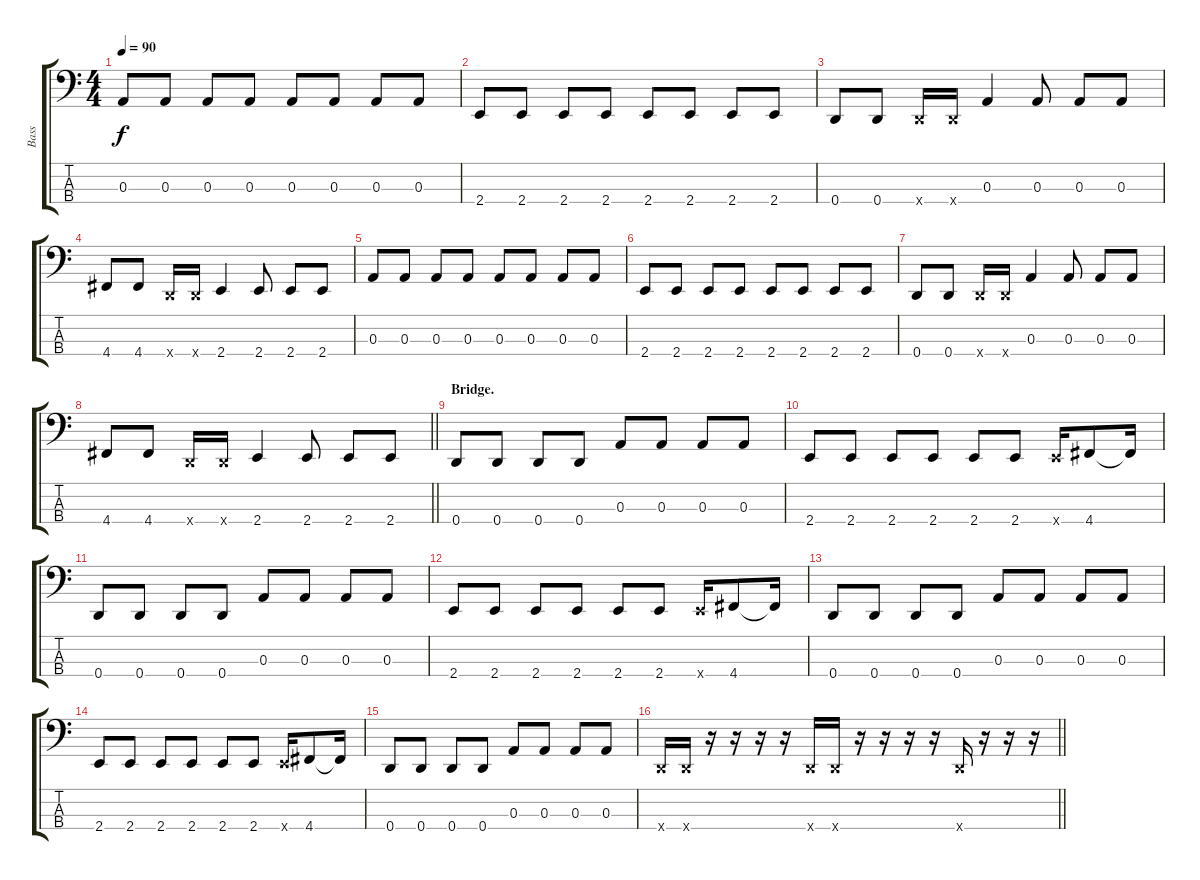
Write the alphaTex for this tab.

\track ("Bass" "Bass") {instrument electricbassfinger}
\staff {score tabs}
\tuning (G2 D2 A1 D1) {hide}
\ts (4 4)
\tempo 90
\clef f4
\ks c
0.3.8{dy f} 0.3.8 0.3.8 0.3.8 0.3.8 0.3.8 0.3.8 0.3.8 |
2.4.8 2.4.8 2.4.8 2.4.8 2.4.8 2.4.8 2.4.8 2.4.8 |
0.4.8 0.4.8 0.4{x}.16 0.4{x}.16 0.3.4 0.3.8 0.3.8 0.3.8 |
4.4.8 4.4.8 0.4{x}.16 0.4{x}.16 2.4.4 2.4.8 2.4.8 2.4.8 |
0.3.8 0.3.8 0.3.8 0.3.8 0.3.8 0.3.8 0.3.8 0.3.8 |
2.4.8 2.4.8 2.4.8 2.4.8 2.4.8 2.4.8 2.4.8 2.4.8 |
0.4.8 0.4.8 0.4{x}.16 0.4{x}.16 0.3.4 0.3.8 0.3.8 0.3.8 |
\barLineRight lightlight
4.4.8 4.4.8 0.4{x}.16 0.4{x}.16 2.4.4 2.4.8 2.4.8 2.4.8 |
\section ("" "Bridge.")
0.4.8 0.4.8 0.4.8 0.4.8 0.3.8 0.3.8 0.3.8 0.3.8 |
2.4.8 2.4.8 2.4.8 2.4.8 2.4.8 2.4.8 2.4{x}.16 4.4.8 4.4{t}.16 |
0.4.8 0.4.8 0.4.8 0.4.8 0.3.8 0.3.8 0.3.8 0.3.8 |
2.4.8 2.4.8 2.4.8 2.4.8 2.4.8 2.4.8 2.4{x}.16 4.4.8 4.4{t}.16 |
0.4.8 0.4.8 0.4.8 0.4.8 0.3.8 0.3.8 0.3.8 0.3.8 |
2.4.8 2.4.8 2.4.8 2.4.8 2.4.8 2.4.8 2.4{x}.16 4.4.8 4.4{t}.16 |
0.4.8 0.4.8 0.4.8 0.4.8 0.3.8 0.3.8 0.3.8 0.3.8 |
\barLineRight lightlight
0.4{x}.16 0.4{x}.16 r.16 r.16 r.16 r.16 0.4{x}.16 0.4{x}.16 r.16 r.16 r.16 r.16 0.4{x}.16 r.16 r.16 r.16
